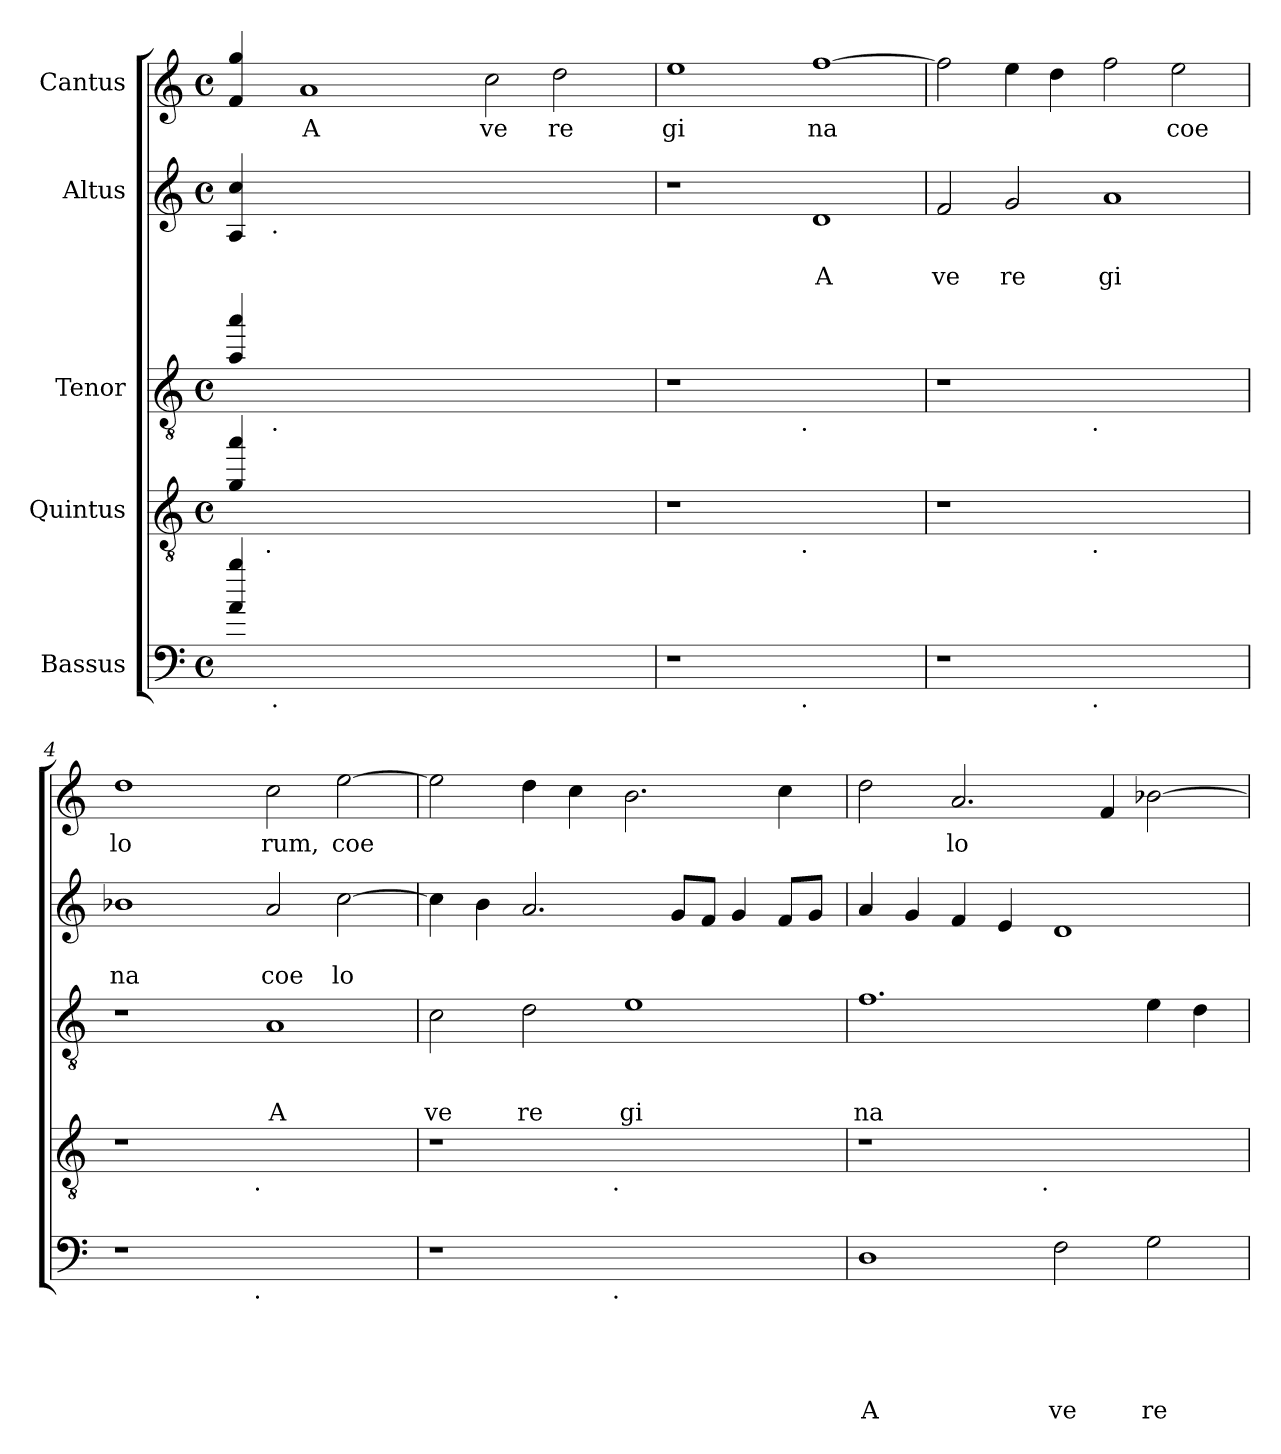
**kern	**text	**text	**text	**text	**text	**kern	**kern	**text	**text	**text	**kern	**text	**text	**kern	**text
*part5	*part5	*part5	*part5	*part5	*part5	*part4	*part3	*part3	*part3	*part3	*part2	*part2	*part2	*part1	*part1
*staff5	*staff5	*staff5	*staff5	*staff5	*staff5	*staff4	*staff3	*staff3	*staff3	*staff3	*staff2	*staff2	*staff2	*staff1	*staff1
*I"Bassus	*	*	*	*	*	*I"Quintus	*I"Tenor	*	*	*	*I"Altus	*	*	*I"Cantus	*
*clefF4	*	*	*	*	*	*clefGv2	*clefGv2	*	*	*	*clefG2	*	*	*clefG2	*
*k[]	*	*	*	*	*	*k[]	*k[]	*	*	*	*k[]	*	*	*k[]	*
*C:	*	*	*	*	*	*C:	*C:	*	*	*	*C:	*	*	*C:	*
*M4/4	*	*	*	*	*	*M4/4	*M4/4	*	*	*	*M4/4	*	*	*M4/4	*
*met(c)	*	*	*	*	*	*met(c)	*met(c)	*	*	*	*met(c)	*	*	*met(c)	*
=1	=1	=1	=1	=1	=1	=1	=1	=1	=1	=1	=1	=1	=1	=1	=1
*^	*	*	*	*	*	*^	*^	*	*	*	*^	*	*	*	*
4a/ 4bb/	8ryy	.	.	.	.	.	4g/ 4aa/	12ryy	4a/ 4aa/	8ryy	.	.	.	4A/ 4cc/	8ryy	.	.	4f/ 4gg/	.
.	.	.	.	.	.	.	.	48.ryy	.	.	.	.	.	.	.	.	.	.	.
!	!	!	!	!	!	!	!	!LO:TX:b:t=.	!	!	!	!	!	!	!	!	!	!	!
.	.	.	.	.	.	.	.	3%2ryy	.	.	.	.	.	.	.	.	.	.	.
!	!	!	!	!	!	!	!	!	!	!	!	!	!	!	!LO:TX:b:t=.	!	!	!	!
!	!	!	!	!	!	!	!	!	!	!LO:TX:b:t=.	!	!	!	!	!	!	!	!	!
!	!LO:TX:b:t=.	!	!	!	!	!	!	!	!	!	!	!	!	!	!	!	!	!	!
.	1ryy	.	.	.	.	.	.	.	.	1ryy	.	.	.	.	1ryy	.	.	.	.
!	!	!	!	!	!	!	!	!	!	!	!	!	!	!	!	!	!	!	!LO:LY:b
0ryy	.	.	.	.	.	.	0ryy	.	0ryy	.	.	.	.	0ryy	.	.	.	1a	A
.	.	.	.	.	.	.	.	6ryy	.	.	.	.	.	.	.	.	.	.	.
.	.	.	.	.	.	.	.	24ryy	.	.	.	.	.	.	.	.	.	.	.
.	.	.	.	.	.	.	.	96ryy	.	.	.	.	.	.	.	.	.	.	.
.	.	.	.	.	.	.	.	1ryy	.	.	.	.	.	.	.	.	.	.	.
.	1ryy	.	.	.	.	.	.	.	.	1ryy	.	.	.	.	1ryy	.	.	.	.
!	!	!	!	!	!	!	!	!	!	!	!	!	!	!	!	!	!	!	!LO:LY:b
.	.	.	.	.	.	.	.	.	.	.	.	.	.	.	.	.	.	2cc\	ve
!	!	!	!	!	!	!	!	!	!	!	!	!	!	!	!	!	!	!	!LO:LY:b
.	.	.	.	.	.	.	.	.	.	.	.	.	.	.	.	.	.	2dd\	re
.	.	.	.	.	.	.	.	4ryy	.	.	.	.	.	.	.	.	.	.	.
.	8ryy	.	.	.	.	.	.	.	.	8ryy	.	.	.	.	8ryy	.	.	.	.
=2	=2	=2	=2	=2	=2	=2	=2	=2	=2	=2	=2	=2	=2	=2	=2	=2	=2	=2	=2
!	!	!	!	!	!	!	!	!	!	!	!	!	!	!	!	!	!	!	!LO:LY:b
*	*	*	*	*	*	*	*	*	*	*	*	*	*	*v	*v	*	*	*	*
1r	2ryy	.	.	.	.	.	1r	2ryy	1r	2ryy	.	.	.	1r	.	.	1ee	gi
.	4...ryy	.	.	.	.	.	.	4...ryy	.	4...ryy	.	.	.	.	.	.	.	.
!	!	!	!	!	!	!	!	!	!	!LO:TX:b:t=.	!	!	!	!	!	!	!	!
!	!	!	!	!	!	!	!	!LO:TX:b:t=.	!	!	!	!	!	!	!	!	!	!
!	!LO:TX:b:t=.	!	!	!	!	!	!	!	!	!	!	!	!	!	!	!	!	!
.	1ryy	.	.	.	.	.	.	1ryy	.	1ryy	.	.	.	.	.	.	.	.
!	!	!	!	!	!	!	!	!	!	!	!	!	!	!	!	!LO:LY:b	!	!LO:LY:b
1ryy	.	.	.	.	.	.	1ryy	.	1ryy	.	.	.	.	1d	.	A	[>1ff	na
.	32ryy	.	.	.	.	.	.	32ryy	.	32ryy	.	.	.	.	.	.	.	.
=3	=3	=3	=3	=3	=3	=3	=3	=3	=3	=3	=3	=3	=3	=3	=3	=3	=3	=3
!	!	!	!	!	!	!	!	!	!	!	!	!	!	!	!	!LO:LY:b	!	!
1r	2ryy	.	.	.	.	.	1r	2ryy	1r	2ryy	.	.	.	2f/	.	ve	2ff\]	.
!	!	!	!	!	!	!	!	!	!	!	!	!	!	!	!	!LO:LY:b	!	!
.	4...ryy	.	.	.	.	.	.	4...ryy	.	4...ryy	.	.	.	2g/	.	re	4ee\	.
.	.	.	.	.	.	.	.	.	.	.	.	.	.	.	.	.	4dd\	.
!	!	!	!	!	!	!	!	!	!	!LO:TX:b:t=.	!	!	!	!	!	!	!	!
!	!	!	!	!	!	!	!	!LO:TX:b:t=.	!	!	!	!	!	!	!	!	!	!
!	!LO:TX:b:t=.	!	!	!	!	!	!	!	!	!	!	!	!	!	!	!	!	!
.	1ryy	.	.	.	.	.	.	1ryy	.	1ryy	.	.	.	.	.	.	.	.
!	!	!	!	!	!	!	!	!	!	!	!	!	!	!	!	!LO:LY:b	!	!
1ryy	.	.	.	.	.	.	1ryy	.	1ryy	.	.	.	.	1a	.	gi	2ff\	.
!	!	!	!	!	!	!	!	!	!	!	!	!	!	!	!	!	!	!LO:LY:b
.	.	.	.	.	.	.	.	.	.	.	.	.	.	.	.	.	2ee\	coe
.	32ryy	.	.	.	.	.	.	32ryy	.	32ryy	.	.	.	.	.	.	.	.
=4	=4	=4	=4	=4	=4	=4	=4	=4	=4	=4	=4	=4	=4	=4	=4	=4	=4	=4
!	!	!	!	!	!	!	!	!	!	!	!	!	!	!	!	!LO:LY:b	!	!LO:LY:b
*	*	*	*	*	*	*	*	*	*v	*v	*	*	*	*	*	*	*	*
1r	2ryy	.	.	.	.	.	1r	2ryy	1r	.	.	.	1b-X	.	na	1dd	lo
.	4...ryy	.	.	.	.	.	.	4...ryy	.	.	.	.	.	.	.	.	.
!	!	!	!	!	!	!	!	!LO:TX:b:t=.	!	!	!	!	!	!	!	!	!
!	!LO:TX:b:t=.	!	!	!	!	!	!	!	!	!	!	!	!	!	!	!	!
.	1ryy	.	.	.	.	.	.	1ryy	.	.	.	.	.	.	.	.	.
!	!	!	!	!	!	!	!	!	!	!	!	!LO:LY:b	!	!	!LO:LY:b	!	!LO:LY:b
1ryy	.	.	.	.	.	.	1ryy	.	1A	.	.	A	2a/	.	coe	2cc\	rum,
!	!	!	!	!	!	!	!	!	!	!	!	!	!	!	!LO:LY:b	!	!LO:LY:b
.	.	.	.	.	.	.	.	.	.	.	.	.	[>2cc\	.	lo	[>2ee\	coe
.	32ryy	.	.	.	.	.	.	32ryy	.	.	.	.	.	.	.	.	.
=5	=5	=5	=5	=5	=5	=5	=5	=5	=5	=5	=5	=5	=5	=5	=5	=5	=5
!	!	!	!	!	!	!	!	!	!	!	!	!LO:LY:b	!	!	!	!	!
1r	2ryy	.	.	.	.	.	1r	2ryy	2c\	.	.	ve	4cc\]	.	.	2ee\]	.
.	.	.	.	.	.	.	.	.	.	.	.	.	4b\	.	.	.	.
!	!	!	!	!	!	!	!	!	!	!	!	!LO:LY:b	!	!	!	!	!
.	4...ryy	.	.	.	.	.	.	4...ryy	2d\	.	.	re	2.a/	.	.	4dd\	.
.	.	.	.	.	.	.	.	.	.	.	.	.	.	.	.	4cc\	.
!	!	!	!	!	!	!	!	!LO:TX:b:t=.	!	!	!	!	!	!	!	!	!
!	!LO:TX:b:t=.	!	!	!	!	!	!	!	!	!	!	!	!	!	!	!	!
.	1ryy	.	.	.	.	.	.	1ryy	.	.	.	.	.	.	.	.	.
!	!	!	!	!	!	!	!	!	!	!	!	!LO:LY:b	!	!	!	!	!
1ryy	.	.	.	.	.	.	1ryy	.	1e	.	.	gi	.	.	.	2.b\	.
.	.	.	.	.	.	.	.	.	.	.	.	.	8g/L	.	.	.	.
.	.	.	.	.	.	.	.	.	.	.	.	.	8f/J	.	.	.	.
.	.	.	.	.	.	.	.	.	.	.	.	.	4g/	.	.	.	.
.	.	.	.	.	.	.	.	.	.	.	.	.	8f/L	.	.	4cc\	.
.	.	.	.	.	.	.	.	.	.	.	.	.	8g/J	.	.	.	.
.	32ryy	.	.	.	.	.	.	32ryy	.	.	.	.	.	.	.	.	.
!!LO:LB:g=z
=6	=6	=6	=6	=6	=6	=6	=6	=6	=6	=6	=6	=6	=6	=6	=6	=6	=6
!	!	!	!	!	!	!LO:LY:b	!	!	!	!	!	!LO:LY:b	!	!	!	!	!
*v	*v	*	*	*	*	*	*	*	*	*	*	*	*	*	*	*	*
1D	.	.	.	.	A	1r	2ryy	1.f	.	.	na	4a/	.	.	2dd\	.
.	.	.	.	.	.	.	.	.	.	.	.	4g/	.	.	.	.
!	!	!	!	!	!	!	!	!	!	!	!	!	!	!	!	!LO:LY:b
.	.	.	.	.	.	.	4...ryy	.	.	.	.	4f/	.	.	2.a/	lo
.	.	.	.	.	.	.	.	.	.	.	.	4e/	.	.	.	.
!	!	!	!	!	!	!	!LO:TX:b:t=.	!	!	!	!	!	!	!	!	!
.	.	.	.	.	.	.	1ryy	.	.	.	.	.	.	.	.	.
!	!	!	!	!	!LO:LY:b	!	!	!	!	!	!	!	!	!	!	!
2F\	.	.	.	.	ve	1ryy	.	.	.	.	.	1d	.	.	.	.
.	.	.	.	.	.	.	.	.	.	.	.	.	.	.	4f/	.
!	!	!	!	!	!LO:LY:b	!	!	!	!	!	!	!	!	!	!	!
2G\	.	.	.	.	re	.	.	4e\	.	.	.	.	.	.	[>2b-X\	.
.	.	.	.	.	.	.	.	4d\	.	.	.	.	.	.	.	.
.	.	.	.	.	.	.	32ryy	.	.	.	.	.	.	.	.	.
*	*	*	*	*	*	*v	*v	*	*	*	*	*	*	*	*	*
=	=	=	=	=	=	=	=	=	=	=	=	=	=	=	=
*-	*-	*-	*-	*-	*-	*-	*-	*-	*-	*-	*-	*-	*-	*-	*-
